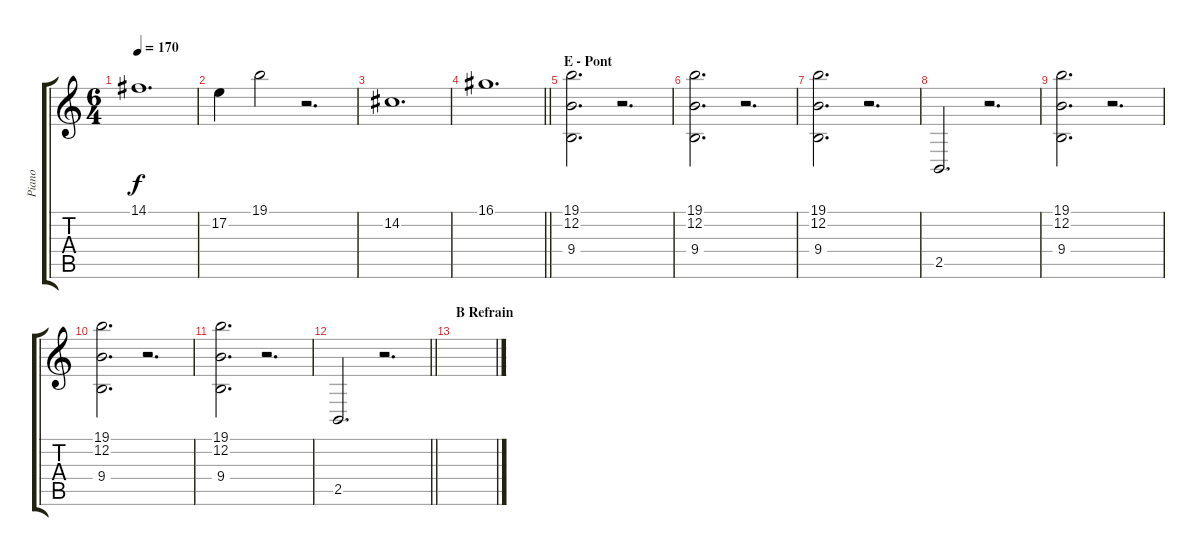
\track ("Piano" "Piano") {instrument acousticgrandpiano}
\staff {score tabs}
\tuning (E4 B3 G3 D3 A2 E2) {hide}
\ts (6 4)
\tempo 170
\clef g2
\ks c
14.1.1{d dy f} |
17.2.4 19.1.2 r.2{d} |
14.2.1{d} |
\barLineRight lightlight
16.1.1{d} |
\section ("" "E - Pont")
(19.1 12.2 9.4).2{d} r.2{d} |
(19.1 12.2 9.4).2{d} r.2{d} |
(19.1 12.2 9.4).2{d} r.2{d} |
2.5.2{d} r.2{d} |
(19.1 12.2 9.4).2{d} r.2{d} |
(19.1 12.2 9.4).2{d} r.2{d} |
(19.1 12.2 9.4).2{d} r.2{d} |
\barLineRight lightlight
2.5.2{d} r.2{d} |
\section ("" "B Refrain")
